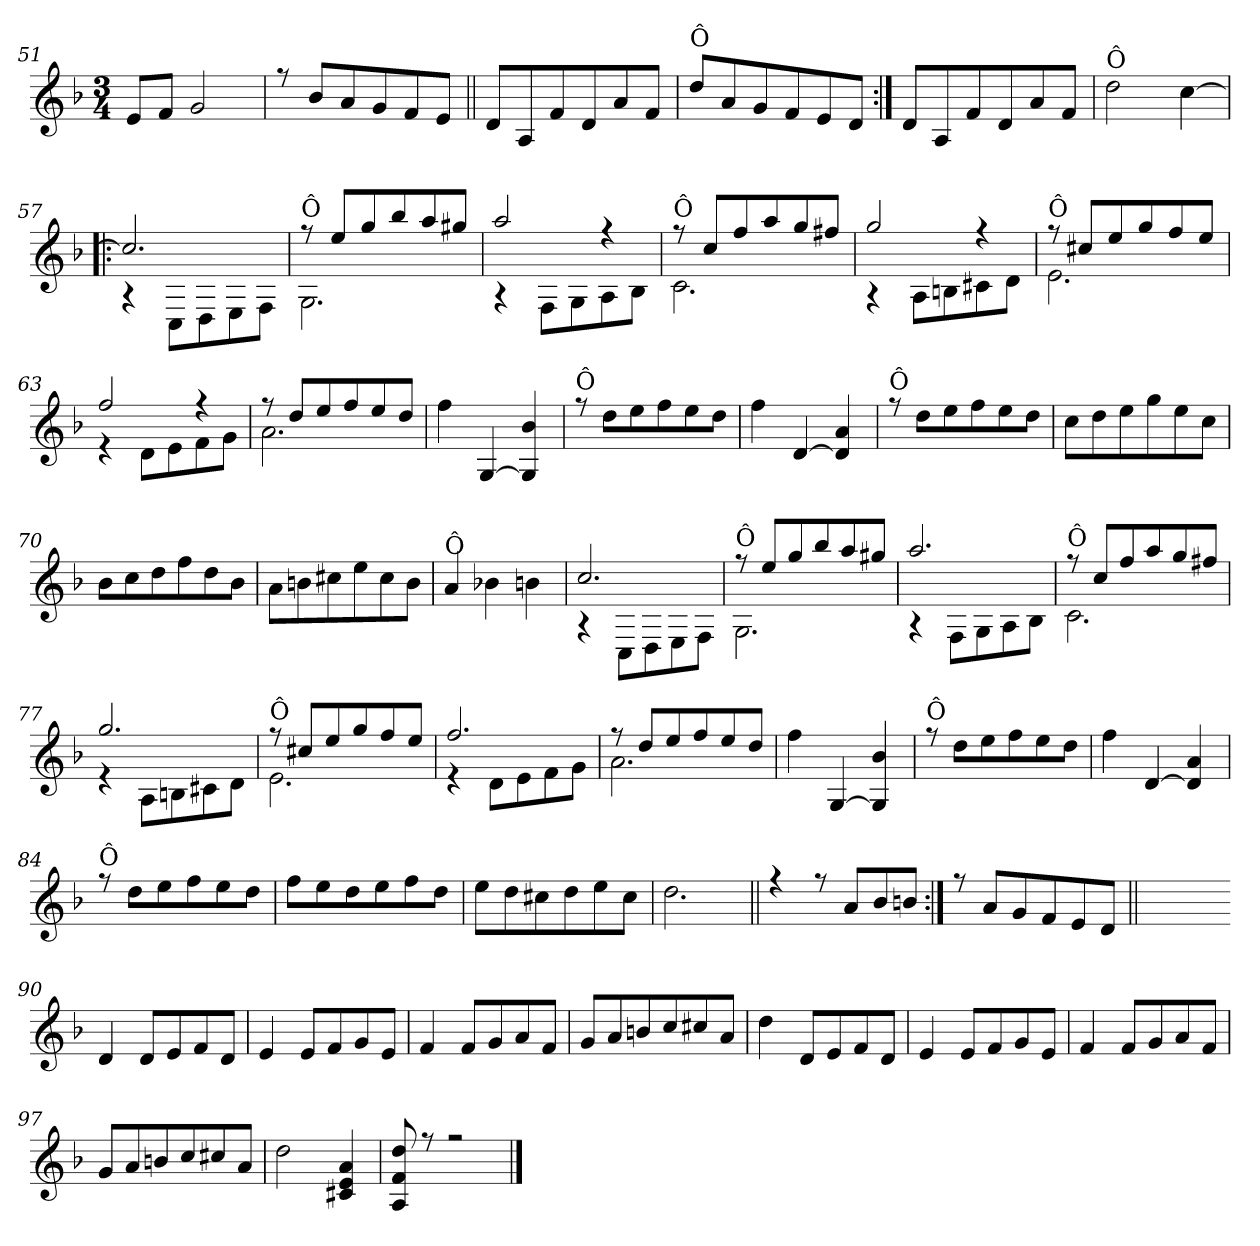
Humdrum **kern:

**kern
*part1
*staff1
*clefG2
*k[b-]
*F:
*M3/4
=51
*^
8e/L	2.ryy
8f/J	.
2g/	.
!!LO:PB:g=z	!!
=52	=52
8rff	2.ryy
8b-/L	.
8a/	.
8g/	.
8f/	.
8e/J	.
=53||	=53||
8d/L	2.ryy
8A/	.
8f/	.
8d/	.
8a/	.
8f/J	.
=54	=54
!LO:TX:a:t=Ô	!
8dd/L	2.ryy
8a/	.
8g/	.
8f/	.
8e/	.
8d/J	.
=55:|!	=55:|!
8d/L	2.ryy
8A/	.
8f/	.
8d/	.
8a/	.
8f/J	.
=56	=56
!LO:TX:a:t=Ô	!
2dd\	2.ryy
[<4cc\	.
!!LO:LB:g=z	!!
=57!|:	=57!|:
*	*^
2.cc/]	4rA	2.ryy
.	8C!\L	.
.	8D!\	.
.	8E!\	.
.	8F!\J	.
=58	=58	=58
!LO:TX:a:t=Ô	!	!
8rff	2.G!\	2.ryy
8ee/L	.	.
8gg/	.	.
8bb-/	.	.
8aa/	.	.
8gg#X/J	.	.
=59	=59	=59
2aa/	4rA	2.ryy
.	8F!\L	.
.	8G!\	.
4rff	8A!\	.
.	8B-!\J	.
=60	=60	=60
!LO:TX:a:t=Ô	!	!
8rff	2.c!\	2.ryy
8cc/L	.	.
8ff/	.	.
8aa/	.	.
8gg/	.	.
8ff#X/J	.	.
=61	=61	=61
2gg/	4rA	2.ryy
.	8A!\L	.
.	8Bn!\	.
4rff	8c#X!\	.
.	8d!\J	.
!!LO:LB:g=z	!!	!!
=62	=62	=62
!LO:TX:a:t=Ô	!	!
8rff	2.e!\	2.ryy
8cc#X/L	.	.
8ee/	.	.
8gg/	.	.
8ff/	.	.
8ee/J	.	.
=63	=63	=63
2ff/	4re	2.ryy
.	8d!\L	.
.	8e!\	.
4rff	8f!\	.
.	8g!\J	.
=64	=64	=64
8rff	2.a!\	2.ryy
8dd/L	.	.
8ee/	.	.
8ff/	.	.
8ee/	.	.
8dd/J	.	.
*	*v	*v
=65	=65
4ff\	2.ryy
[>4G/	.
4G/] 4b-/	.
=66	=66
!LO:TX:a:t=Ô	!
8rff	2.ryy
8dd\L	.
8ee\	.
8ff\	.
8ee\	.
8dd\J	.
!!LO:LB:g=z	!!
=67	=67
4ff\	2.ryy
[>4d/	.
4d/] 4a/	.
=68	=68
!LO:TX:a:t=Ô	!
8rff	2.ryy
8dd\L	.
8ee\	.
8ff\	.
8ee\	.
8dd\J	.
=69	=69
8cc\L	2.ryy
8dd\	.
8ee\	.
8gg\	.
8ee\	.
8cc\J	.
=70	=70
8b-\L	2.ryy
8cc\	.
8dd\	.
8ff\	.
8dd\	.
8b-\J	.
=71	=71
8a\L	2.ryy
8bn\	.
8cc#X\	.
8ee\	.
8cc#\	.
8b\J	.
!!LO:LB:g=z	!!
=72	=72
!LO:TX:a:t=Ô	!
4a/	2.ryy
4b-X\	.
4bn\	.
=73	=73
*	*^
2.cc/	4rG	2.ryy
.	8C!\L	.
.	8D!\	.
.	8E!\	.
.	8F!\J	.
=74	=74	=74
!LO:TX:a:t=Ô	!	!
8rff	2.G!\	2.ryy
8ee/L	.	.
8gg/	.	.
8bb-/	.	.
8aa/	.	.
8gg#X/J	.	.
=75	=75	=75
2.aa/	4rG	2.ryy
.	8F!\L	.
.	8G!\	.
.	8A!\	.
.	8B-!\J	.
=76	=76	=76
!LO:TX:a:t=Ô	!	!
8rff	2.c!\	2.ryy
8cc/L	.	.
8ff/	.	.
8aa/	.	.
8gg/	.	.
8ff#X/J	.	.
!!LO:LB:g=z	!!	!!
=77	=77	=77
2.gg/	4re	2.ryy
.	8A!\L	.
.	8Bn!\	.
.	8c#X!\	.
.	8d!\J	.
=78	=78	=78
!LO:TX:a:t=Ô	!	!
8rff	2.e!\	2.ryy
8cc#X/L	.	.
8ee/	.	.
8gg/	.	.
8ff/	.	.
8ee/J	.	.
=79	=79	=79
2.ff/	4re	2.ryy
.	8d!\L	.
.	8e!\	.
.	8f!\	.
.	8g!\J	.
=80	=80	=80
8rff	2.a!\	2.ryy
8dd/L	.	.
8ee/	.	.
8ff/	.	.
8ee/	.	.
8dd/J	.	.
*	*v	*v
=81	=81
4ff\	2.ryy
[>4G/	.
4G/] 4b-/	.
!!LO:LB:g=z	!!
=82	=82
!LO:TX:a:t=Ô	!
8rff	2.ryy
8dd\L	.
8ee\	.
8ff\	.
8ee\	.
8dd\J	.
=83	=83
4ff\	2.ryy
[>4d/	.
4d/] 4a/	.
=84	=84
!LO:TX:a:t=Ô	!
8rff	2.ryy
8dd\L	.
8ee\	.
8ff\	.
8ee\	.
8dd\J	.
=85	=85
8ff\L	2.ryy
8ee\	.
8dd\	.
8ee\	.
8ff\	.
8dd\J	.
=86	=86
8ee\L	2.ryy
8dd\	.
8cc#X\	.
8dd\	.
8ee\	.
8cc#\J	.
!!LO:LB:g=z	!!
=87	=87
2.dd\	2.ryy
=88||	=88||
4rff	2.ryy
8rff	.
8a/L	.
8b-/	.
8bn/J	.
=89:|!	=89:|!
8rff	2.ryy
8a/L	.
8g/	.
8f/	.
8e/	.
8d/J	.
*v	*v
=89X1||
*stria0
2.ryy
!!LO:LB:g=z
=90-
*stria5
*^
4d/	2.ryy
8d/L	.
8e/	.
8f/	.
8d/J	.
=91	=91
4e/	2.ryy
8e/L	.
8f/	.
8g/	.
8e/J	.
=92	=92
4f/	2.ryy
8f/L	.
8g/	.
8a/	.
8f/J	.
=93	=93
8g/L	2.ryy
8a/	.
8bn/	.
8cc/	.
8cc#X/	.
8a/J	.
=94	=94
4dd\	2.ryy
8d/L	.
8e/	.
8f/	.
8d/J	.
!!LO:LB:g=z	!!
=95	=95
4e/	2.ryy
8e/L	.
8f/	.
8g/	.
8e/J	.
=96	=96
4f/	2.ryy
8f/L	.
8g/	.
8a/	.
8f/J	.
=97	=97
8g/L	2.ryy
8a/	.
8bn/	.
8cc/	.
8cc#X/	.
8a/J	.
=98	=98
2dd\	2ryy
4c#X/ 4e/ 4a/	4ryy
=99	=99
8A/ 8f/ 8dd/	8ryy
8rff	8ryy
2rff	2ryy
*v	*v
==
*-
